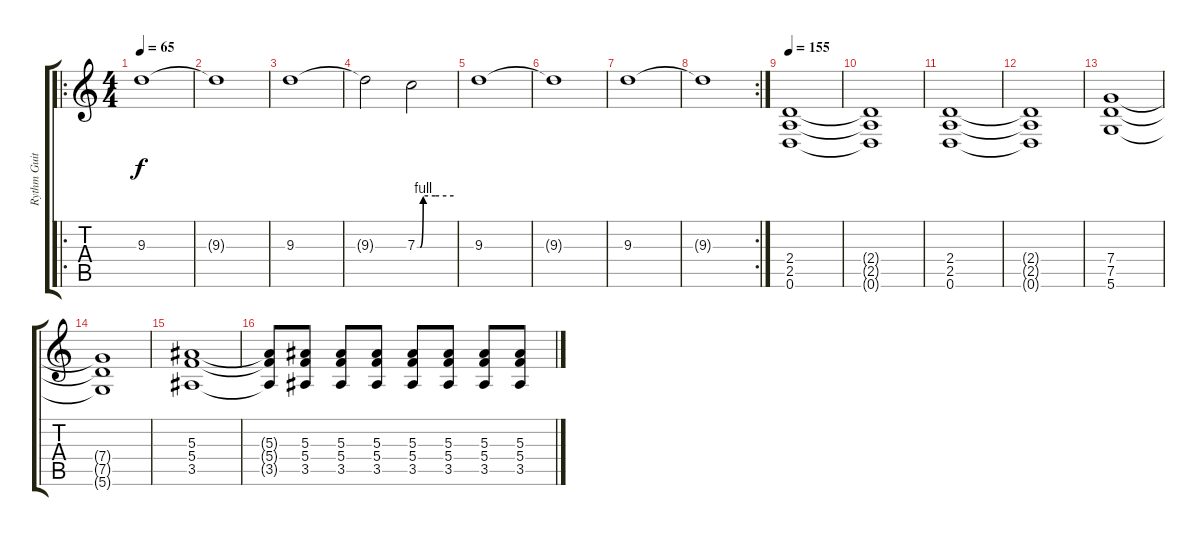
\track ("Rythm Guitar (Mille Petrozza)" "Rythm Guit") {instrument distortionguitar}
\staff {score tabs}
\tuning (D4 A3 F3 C3 G2 D2) {hide}
\ro
\ts (4 4)
\tempo 65
\clef g2
\ks c
9.3.1{dy f} |
9.3{t}.1 |
9.3.1 |
9.3{t}.2 7.3{be (custom 0 0 5 0 10 4 30 4 60 4)}.2 |
9.3.1 |
9.3{t}.1 |
9.3.1 |
\rc 2
9.3{t}.1 |
\tempo 155
(2.4 2.5 0.6).1 |
(2.4{t} 2.5{t} 0.6{t}).1 |
(2.4 2.5 0.6).1 |
(2.4{t} 2.5{t} 0.6{t}).1 |
(7.4 7.5 5.6).1 |
(7.4{t} 7.5{t} 5.6{t}).1 |
(5.3 5.4 3.5).1 |
(5.3{t} 5.4{t} 3.5{t}).8 (5.3 5.4 3.5).8 (5.3 5.4 3.5).8 (5.3 5.4 3.5).8 (5.3 5.4 3.5).8 (5.3 5.4 3.5).8 (5.3 5.4 3.5).8 (5.3 5.4 3.5).8
